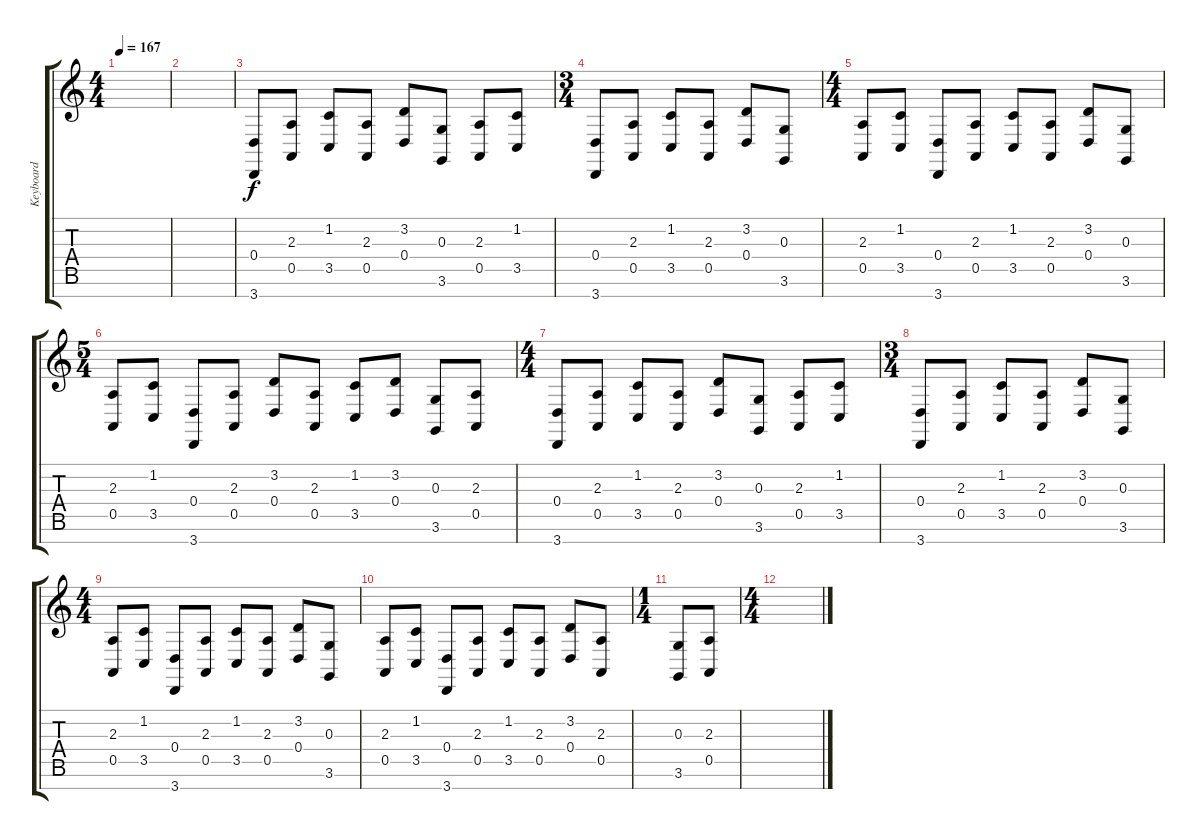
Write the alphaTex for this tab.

\track ("Keyboard" "Keyboard") {instrument lead1square}
\staff {score tabs}
\tuning (E4 B3 G3 D3 A2 E2 B1) {hide}
\ts (4 4)
\tempo 167
\clef g2
\ks c
|
|
(0.4 3.7).8 (2.3 0.5).8 (1.2 3.5).8 (2.3 0.5).8 (3.2 0.4).8 (0.3 3.6).8 (2.3 0.5).8 (1.2 3.5).8 |
\ts (3 4)
(0.4 3.7).8 (2.3 0.5).8 (1.2 3.5).8 (2.3 0.5).8 (3.2 0.4).8 (0.3 3.6).8 |
\ts (4 4)
(2.3 0.5).8 (1.2 3.5).8 (0.4 3.7).8 (2.3 0.5).8 (1.2 3.5).8 (2.3 0.5).8 (3.2 0.4).8 (0.3 3.6).8 |
\ts (5 4)
(2.3 0.5).8 (1.2 3.5).8 (0.4 3.7).8 (2.3 0.5).8 (3.2 0.4).8 (2.3 0.5).8 (1.2 3.5).8 (3.2 0.4).8 (0.3 3.6).8 (2.3 0.5).8 |
\ts (4 4)
(0.4 3.7).8 (2.3 0.5).8 (1.2 3.5).8 (2.3 0.5).8 (3.2 0.4).8 (0.3 3.6).8 (2.3 0.5).8 (1.2 3.5).8 |
\ts (3 4)
(0.4 3.7).8 (2.3 0.5).8 (1.2 3.5).8 (2.3 0.5).8 (3.2 0.4).8 (0.3 3.6).8 |
\ts (4 4)
(2.3 0.5).8 (1.2 3.5).8 (0.4 3.7).8 (2.3 0.5).8 (1.2 3.5).8 (2.3 0.5).8 (3.2 0.4).8 (0.3 3.6).8 |
(2.3 0.5).8 (1.2 3.5).8 (0.4 3.7).8 (2.3 0.5).8 (1.2 3.5).8 (2.3 0.5).8 (3.2 0.4).8 (2.3 0.5).8 |
\ts (1 4)
(0.3 3.6).8 (2.3 0.5).8 |
\ts (4 4)
